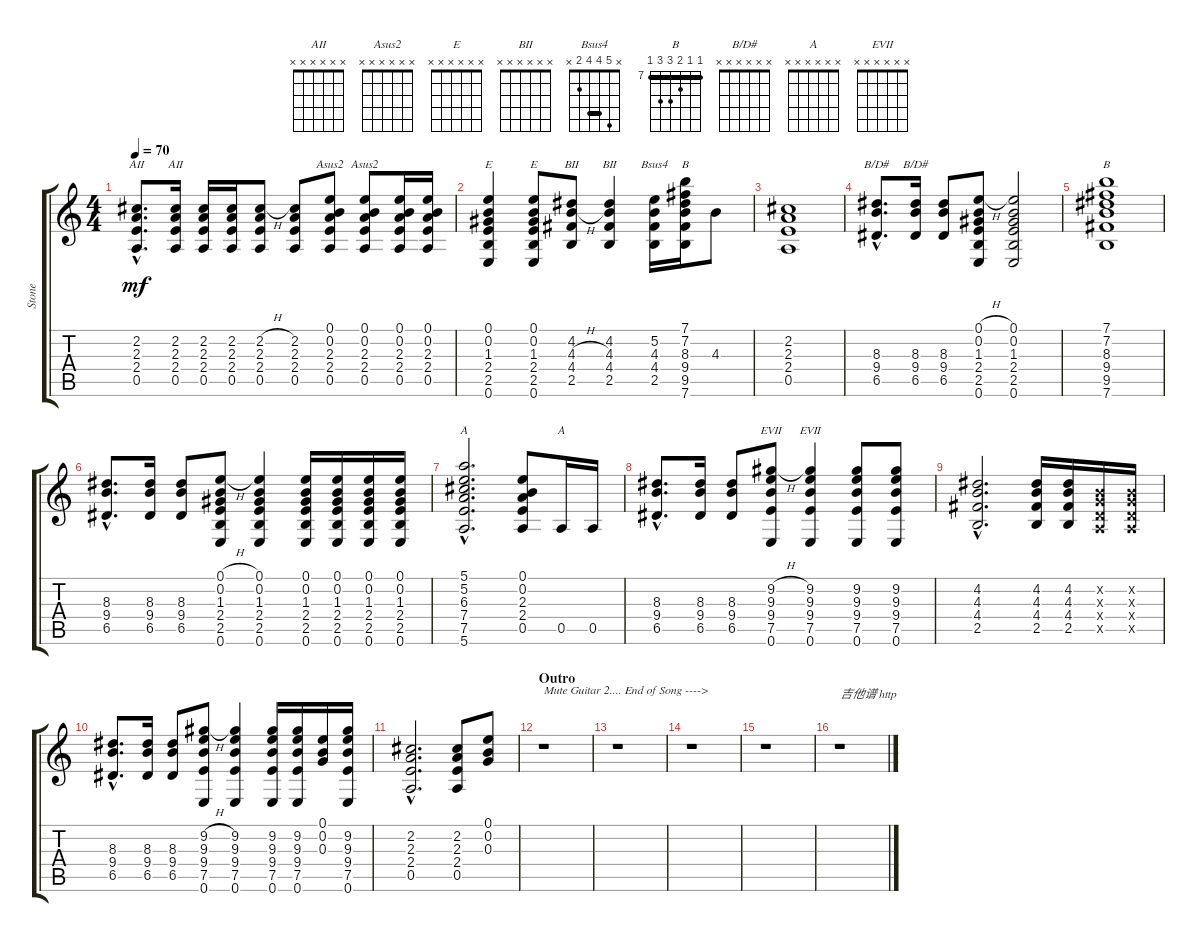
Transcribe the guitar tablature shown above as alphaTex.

\track ("Stone" "Stone") {instrument electricguitarclean}
\staff {score tabs}
\tuning (E4 B3 G3 D3 A2 E2) {hide}
\chord ("AII" x 2 2 2 0 x)
\chord ("AII" x x x x x x)
\chord ("Asus2" 0 0 2 2 0 x)
\chord ("Asus2" x x x x x x)
\chord ("E" 0 0 1 2 2 0)
\chord ("E" x x x x x x)
\chord ("BII" x 4 4 4 2 x) {barre 4}
\chord ("BII" x x x x x x)
\chord ("Bsus4" x 5 4 4 2 x) {barre 4}
\chord ("B" x x x x x x)
\chord ("B/D#" x x 8 9 6 x) {firstfret 6}
\chord ("B/D#" x x x x x x)
\chord ("B" 7 7 8 9 9 7) {firstfret 7 barre 7}
\chord ("A" 5 5 6 7 7 5) {firstfret 5 barre 5}
\chord ("A" x x x x x x)
\chord ("EVII" x 9 9 9 7 0) {firstfret 7 barre 9}
\chord ("EVII" x x x x x x)
\ts (4 4)
\tempo 70
\clef g2
\ks c
(2.2{hac} 2.3{hac} 2.4{hac} 0.5{hac}).8{d ch "AII" dy mf} (2.2 2.3 2.4 0.5).16{ch "AII"} (2.2 2.3 2.4 0.5).16 (2.2 2.3 2.4 0.5).16 (2.2{h} 2.3 2.4 0.5).8 (2.2 2.3 2.4 0.5).8 (0.1 0.2 2.3 2.4 0.5).8{ch "Asus2"} (0.1 0.2 2.3 2.4 0.5).8{ch "Asus2"} (0.1 0.2 2.3 2.4 0.5).16 (0.1 0.2 2.3 2.4 0.5).16 |
(0.1 0.2 1.3 2.4 2.5 0.6).4{ch "E"} (0.1 0.2 1.3 2.4 2.5 0.6).8{ch "E"} (4.2 4.3{h} 4.4 2.5).8{ch "BII"} (4.2 4.3 4.4 2.5).4{ch "BII"} (5.2 4.3 4.4 2.5).16{ch "Bsus4"} (7.1 7.2 8.3 9.4 9.5 7.6).16{ch "B"} 4.3.8 |
(2.2 2.3 2.4 0.5).1 |
(8.3{hac} 9.4{hac} 6.5{hac}).8{d ch "B/D#"} (8.3 9.4 6.5).16{ch "B/D#"} (8.3 9.4 6.5).8 (0.1{h} 0.2 1.3 2.4 2.5 0.6).8 (0.1 0.2 1.3 2.4 2.5 0.6).2 |
(7.1 7.2 8.3 9.4 9.5 7.6).1{ch "B"} |
(8.3{hac} 9.4{hac} 6.5{hac}).8{d} (8.3 9.4 6.5).16 (8.3 9.4 6.5).8 (0.1{h} 0.2 1.3 2.4 2.5 0.6).8 (0.1 0.2 1.3 2.4 2.5 0.6).4 (0.1 0.2 1.3 2.4 2.5 0.6).16 (0.1 0.2 1.3 2.4 2.5 0.6).16 (0.1 0.2 1.3 2.4 2.5 0.6).16 (0.1 0.2 1.3 2.4 2.5 0.6).16 |
(5.1{hac} 5.2{hac} 6.3{hac} 7.4{hac} 7.5{hac} 5.6{hac}).2{d ch "A"} (0.1 0.2 2.3 2.4 0.5).8 0.5.16{ch "A"} 0.5.16 |
(8.3{hac} 9.4{hac} 6.5{hac}).8{d} (8.3 9.4 6.5).16 (8.3 9.4 6.5).8 (9.2{h} 9.3 9.4 7.5 0.6).8{ch "EVII"} (9.2 9.3 9.4 7.5 0.6).4{ch "EVII"} (9.2 9.3 9.4 7.5 0.6).8 (9.2 9.3 9.4 7.5 0.6).8 |
(4.2{hac} 4.3{hac} 4.4{hac} 2.5{hac}).2{d} (4.2 4.3 4.4 2.5).16 (4.2 4.3 4.4 2.5).16 (0.2{x} 0.3{x} 0.4{x} 0.5{x}).16 (0.2{x} 0.3{x} 0.4{x} 0.5{x}).16 |
(8.3{hac} 9.4{hac} 6.5{hac}).8{d} (8.3 9.4 6.5).16 (8.3 9.4 6.5).8 (9.2{h} 9.3 9.4 7.5 0.6).8 (9.2 9.3 9.4 7.5 0.6).4 (9.2 9.3 9.4 7.5 0.6).16 (9.2 9.3 9.4 7.5 0.6).16 (0.1 0.2 0.3).16 (9.2 9.3 9.4 7.5 0.6).16 |
(2.2{hac} 2.3{hac} 2.4{hac} 0.5{hac}).2{d} (2.2 2.3 2.4 0.5).8 (0.1 0.2 0.3).8 |
\section ("" "Outro")
r.1{txt "Mute Guitar 2.... End of Song ---->"} |
r.1 |
r.1 |
r.1 |
r.1{txt "吉他谱 http"}
